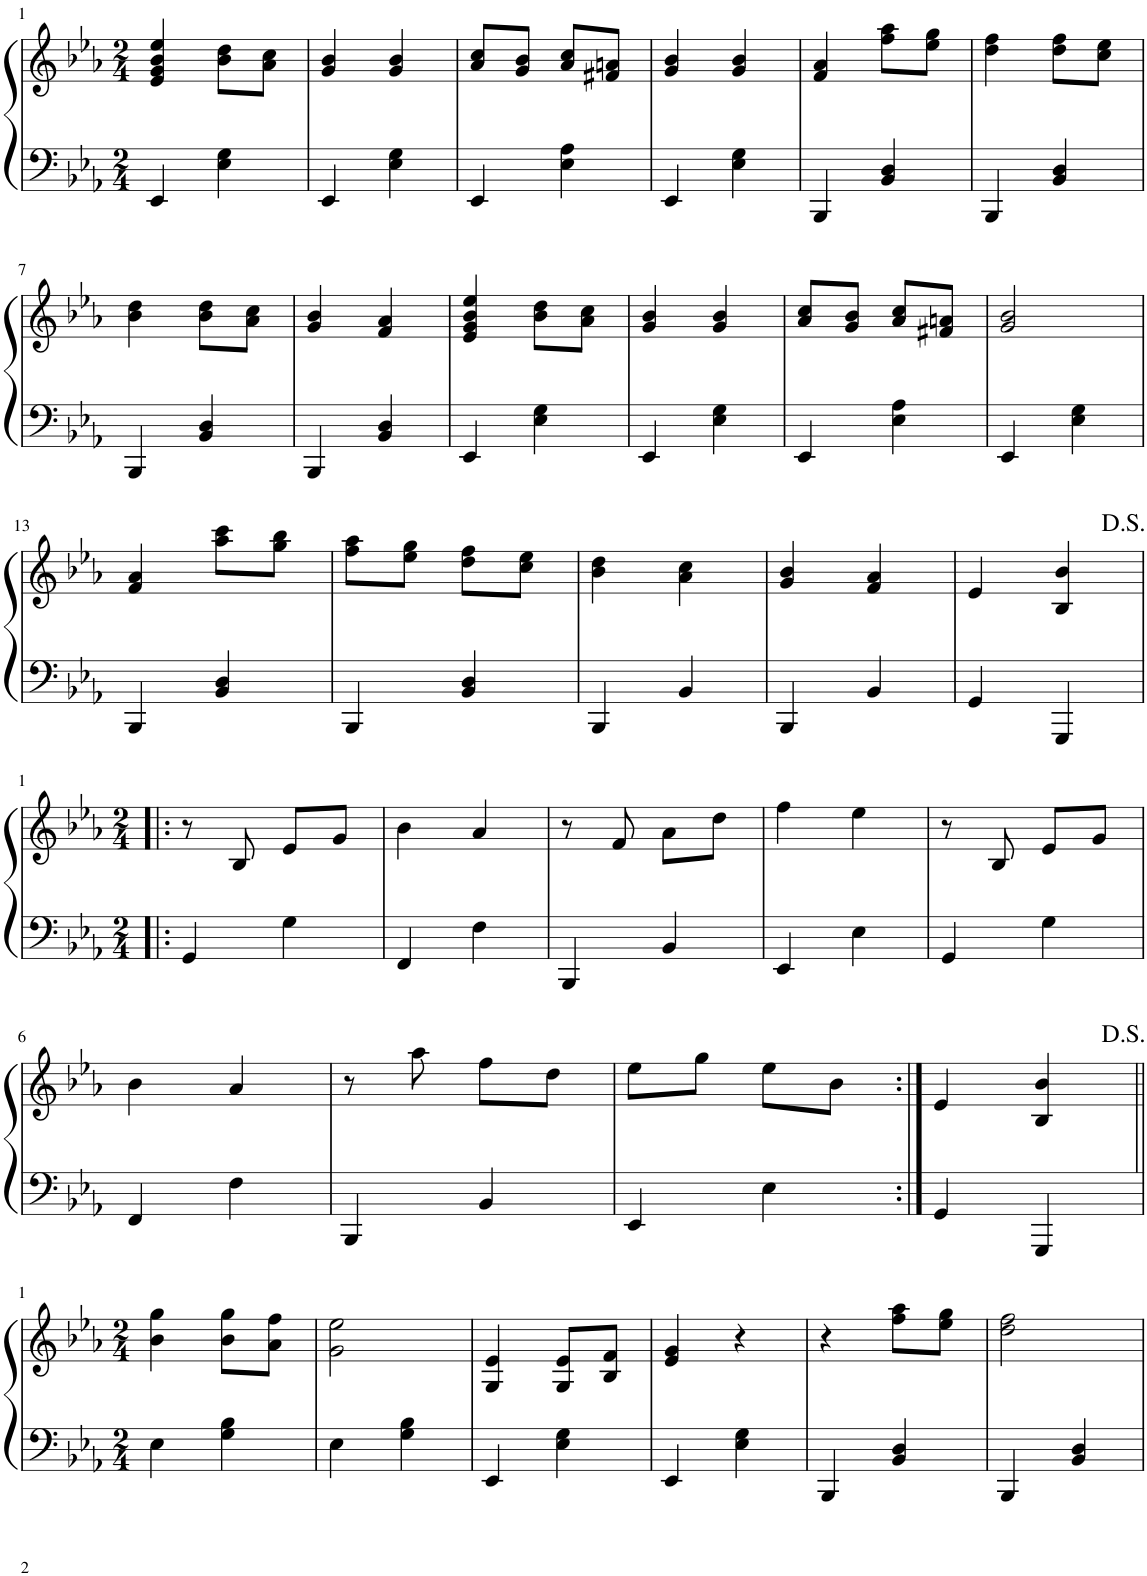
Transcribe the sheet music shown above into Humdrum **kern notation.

**kern	**kern
*part1	*part1
*staff2	*staff1
*I"Piano	*
*I'Pno.	*
!!LO:PB:g=z
*clefF4	*clefG2
*k[b-e-a-]	*k[b-e-a-]
*M2/4	*M2/4
=1	=1
4EE-/	4e-/ 4g/ 4b-/ 4ee-/
4E-\ 4G\	8b-\ 8dd\L
.	8a-\ 8cc\J
=2	=2
4EE-/	4g/ 4b-/
4E-\ 4G\	4g/ 4b-/
=3	=3
4EE-/	8a-/ 8cc/L
.	8g/ 8b-/J
4E-\ 4A-\	8a-/ 8cc/L
.	8f#X/ 8an/J
=4	=4
4EE-/	4g/ 4b-/
4E-\ 4G\	4g/ 4b-/
=5	=5
4BBB-/	4f/ 4a-/
4BB-/ 4D/	8ff\ 8aa-\L
.	8ee-\ 8gg\J
=6	=6
4BBB-/	4dd\ 4ff\
4BB-/ 4D/	8dd\ 8ff\L
.	8cc\ 8ee-\J
!!LO:LB:g=z
=7	=7
4BBB-/	4b-\ 4dd\
4BB-/ 4D/	8b-\ 8dd\L
.	8a-\ 8cc\J
=8	=8
4BBB-/	4g/ 4b-/
4BB-/ 4D/	4f/ 4a-/
=9	=9
4EE-/	4e-/ 4g/ 4b-/ 4ee-/
4E-\ 4G\	8b-\ 8dd\L
.	8a-\ 8cc\J
=10	=10
4EE-/	4g/ 4b-/
4E-\ 4G\	4g/ 4b-/
=11	=11
4EE-/	8a-/ 8cc/L
.	8g/ 8b-/J
4E-\ 4A-\	8a-/ 8cc/L
.	8f#X/ 8an/J
=12	=12
4EE-/	2g/ 2b-/
4E-\ 4G\	.
!!LO:LB:g=z
=13	=13
4BBB-/	4f/ 4a-/
4BB-/ 4D/	8aa-\ 8ccc\L
.	8gg\ 8bb-\J
=14	=14
4BBB-/	8ff\ 8aa-\L
.	8ee-\ 8gg\J
4BB-/ 4D/	8dd\ 8ff\L
.	8cc\ 8ee-\J
=15	=15
4BBB-/	4b-\ 4dd\
4BB-/	4a-\ 4cc\
=16	=16
4BBB-/	4g/ 4b-/
4BB-/	4f/ 4a-/
=17	=17
4GG/	4e-/
4GGG/	4B-/ 4b-/
!!LO:LB:g=z
=1!|:	=1!|:
*clefF4	*clefG2
*M2/4	*M2/4
4GG/	8r
.	8B-/
4G\	8e-/L
.	8g/J
=2	=2
4FF/	4b-\
4F\	4a-/
=3	=3
4BBB-/	8r
.	8f/
4BB-/	8a-\L
.	8dd\J
=4	=4
4EE-/	4ff\
4E-\	4ee-\
=5	=5
4GG/	8r
.	8B-/
4G\	8e-/L
.	8g/J
!!LO:LB:g=z
=6	=6
4FF/	4b-\
4F\	4a-/
=7	=7
4BBB-/	8r
.	8aa-\
4BB-/	8ff\L
.	8dd\J
=8	=8
4EE-/	8ee-\L
.	8gg\J
4E-\	8ee-\L
.	8b-\J
=9:|!	=9:|!
4GG/	4e-/
4GGG/	4B-/ 4b-/
!!LO:LB:g=z
=1||	=1||
*M2/4	*M2/4
4E-\	4b-\ 4gg\
4G\ 4B-\	8b-\ 8gg\L
.	8a-\ 8ff\J
=2	=2
4E-\	2g\ 2ee-\
4G\ 4B-\	.
=3	=3
4EE-/	4G/ 4e-/
4E-\ 4G\	8G/ 8e-/L
.	8B-/ 8f/J
=4	=4
4EE-/	4e-/ 4g/
4E-\ 4G\	4r
=5	=5
4BBB-/	4r
4BB-/ 4D/	8ff\ 8aa-\L
.	8ee-\ 8gg\J
=6	=6
4BBB-/	2dd\ 2ff\
4BB-/ 4D/	.
=	=
*-	*-
